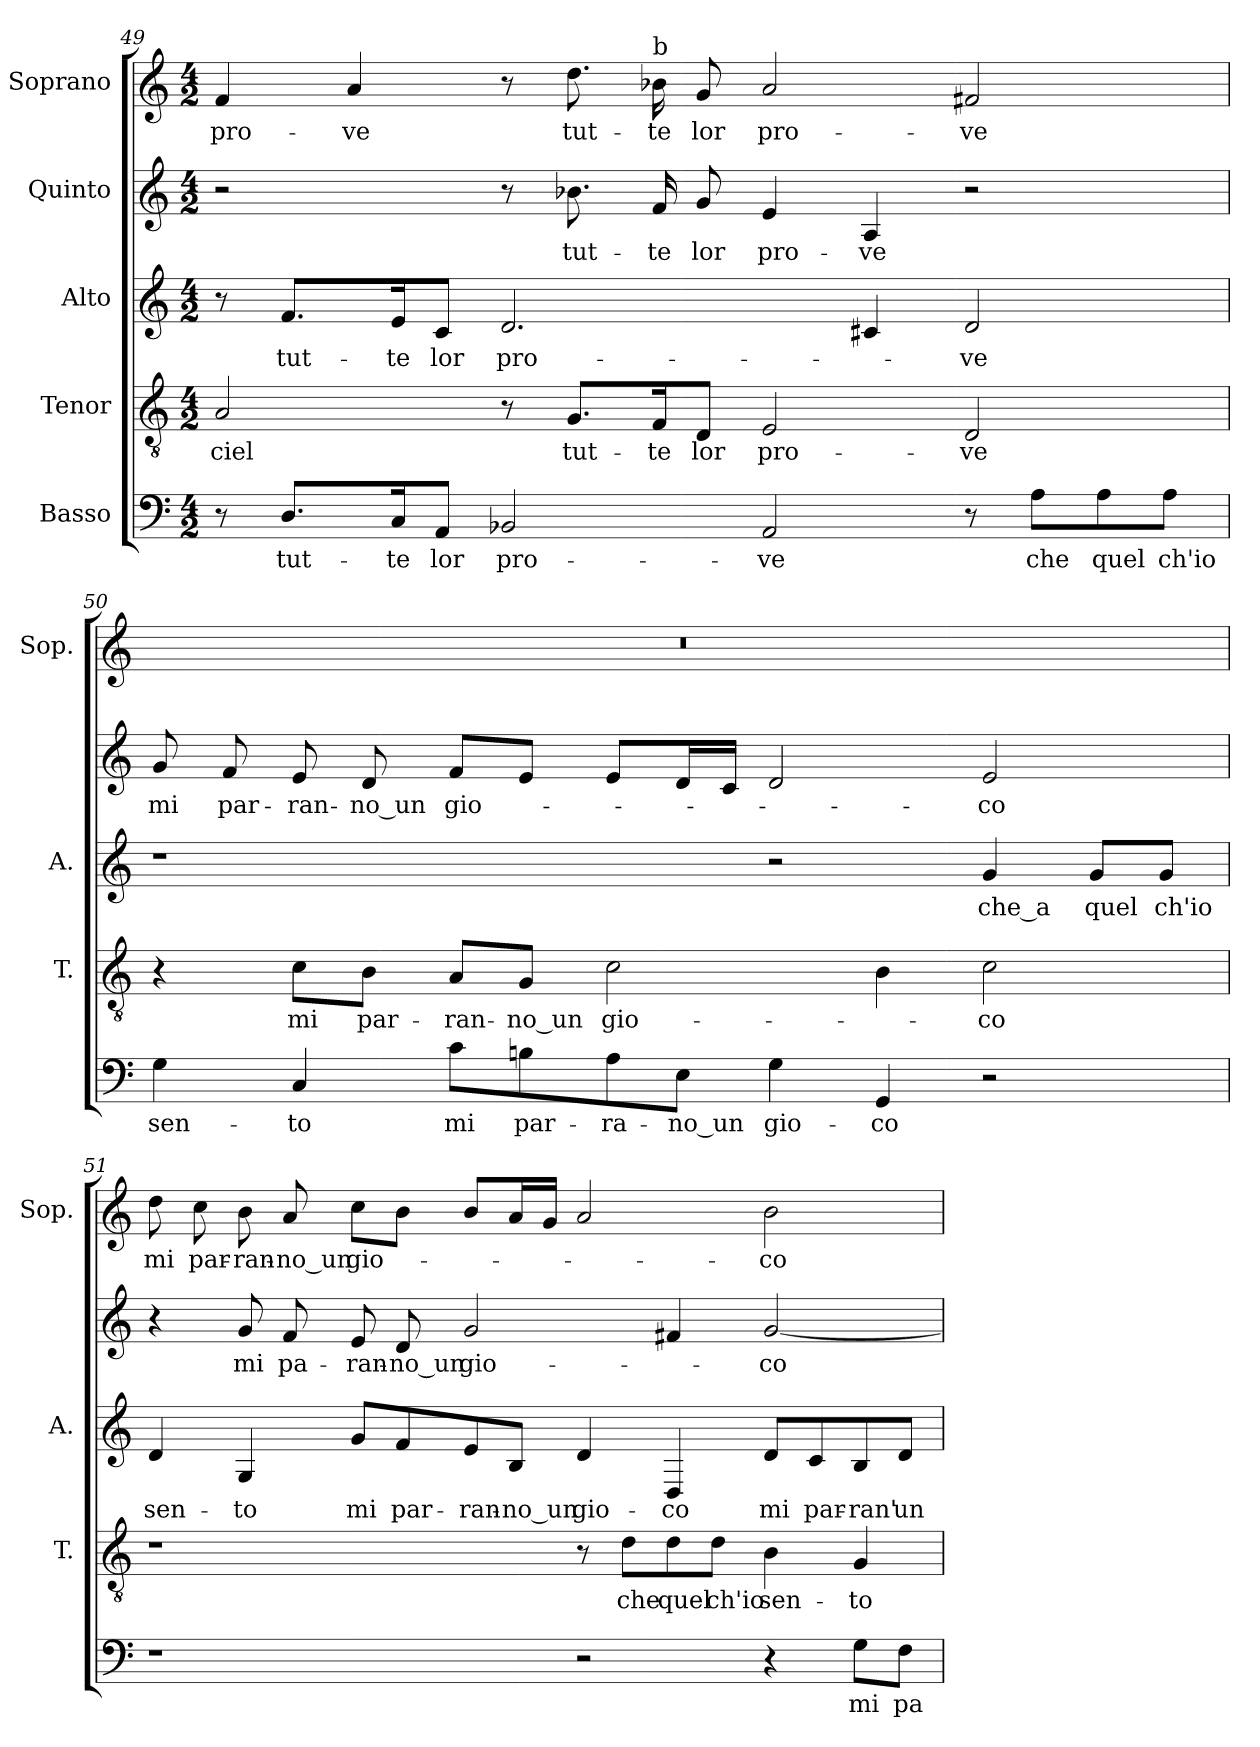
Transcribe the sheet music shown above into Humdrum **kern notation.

**kern	**text	**kern	**text	**kern	**text	**kern	**text	**kern	**text
*part5	*part5	*part4	*part4	*part3	*part3	*part2	*part2	*part1	*part1
*staff5	*staff5	*staff4	*staff4	*staff3	*staff3	*staff2	*staff2	*staff1	*staff1
*I"Basso	*	*I"Tenor	*	*I"Alto	*	*I"Quinto	*	*I"Soprano	*
*	*	*I'T.	*	*I'A.	*	*	*	*I'Sop.	*
*clefF4	*	*clefGv2	*	*clefG2	*	*clefG2	*	*clefG2	*
*	*	*ITrd7c12	*	*	*	*	*	*	*
*k[]	*	*k[]	*	*k[]	*	*k[]	*	*k[]	*
*C:	*	*C:	*	*C:	*	*C:	*	*C:	*
*M4/2	*	*M4/2	*	*M4/2	*	*M4/2	*	*M4/2	*
=49	=49	=49	=49	=49	=49	=49	=49	=49	=49
!	!	!	!LO:LY:b:color=#000000	!	!	!	!	!	!
!	!	!	!	!	!	!	!	!	!LO:LY:b:color=#000000
8r	.	2AAi/	ciel	8r	.	2r	.	4fi/	pro-
!	!LO:LY:b:color=#000000	!	!	!	!	!	!	!	!
!	!	!	!	!	!LO:LY:b:color=#000000	!	!	!	!
8.Di/L	tut-	.	.	8.fi/L	tut-	.	.	.	.
!	!	!	!	!	!	!	!	!	!LO:LY:b:color=#000000
.	.	.	.	.	.	.	.	4ai/	-ve
!	!LO:LY:b:color=#000000	!	!	!	!	!	!	!	!
!	!	!	!	!	!LO:LY:b:color=#000000	!	!	!	!
16Ci/K	-te	.	.	16ei/K	-te	.	.	.	.
!	!LO:LY:b:color=#000000	!	!	!	!	!	!	!	!
!	!	!	!	!	!LO:LY:b:color=#000000	!	!	!	!
8AAi/J	lor	.	.	8ci/J	lor	.	.	.	.
!	!LO:LY:b:color=#000000	!	!	!	!	!	!	!	!
!	!	!	!	!	!LO:LY:b:color=#000000	!	!	!	!
2BB-Xi/	pro-	8r	.	2.di/	pro-	8r	.	8r	.
!	!	!	!LO:LY:b:color=#000000	!	!	!	!	!	!
!	!	!	!	!	!	!	!LO:LY:b:color=#000000	!	!
!	!	!	!	!	!	!	!	!	!LO:LY:b:color=#000000
.	.	8.GGi/L	tut-	.	.	8.b-Xi\	tut-	8.ddi\	tut-
!	!	!	!LO:LY:b:color=#000000	!	!	!	!	!	!
!	!	!	!	!	!	!	!LO:LY:b:color=#000000	!	!
!	!	!	!	!	!	!	!	!LO:TX:a:t=b	!
!	!	!	!	!	!	!	!	!	!LO:LY:b:color=#000000
.	.	16FFi/K	-te	.	.	16fi/	-te	16b-i\	-te
!	!	!	!LO:LY:b:color=#000000	!	!	!	!	!	!
!	!	!	!	!	!	!	!LO:LY:b:color=#000000	!	!
!	!	!	!	!	!	!	!	!	!LO:LY:b:color=#000000
.	.	8DDi/J	lor	.	.	8gi/	lor	8gi/	lor
!	!LO:LY:b:color=#000000	!	!	!	!	!	!	!	!
!	!	!	!LO:LY:b:color=#000000	!	!	!	!	!	!
!	!	!	!	!	!	!	!LO:LY:b:color=#000000	!	!
!	!	!	!	!	!	!	!	!	!LO:LY:b:color=#000000
2AAi/	-ve	2EEi/	pro-	.	.	4ei/	pro-	2ai/	pro-
!	!	!	!	!	!	!	!LO:LY:b:color=#000000	!	!
.	.	.	.	4c#Xi/	.	4Ai/	-ve	.	.
!	!	!	!LO:LY:b:color=#000000	!	!	!	!	!	!
!	!	!	!	!	!LO:LY:b:color=#000000	!	!	!	!
!	!	!	!	!	!	!	!	!	!LO:LY:b:color=#000000
8r	.	2DDi/	-ve	2di/	-ve	2r	.	2f#Xi/	-ve
!	!LO:LY:b:color=#000000	!	!	!	!	!	!	!	!
8Ai\L	che	.	.	.	.	.	.	.	.
!	!LO:LY:b:color=#000000	!	!	!	!	!	!	!	!
8Ai\	quel	.	.	.	.	.	.	.	.
!	!LO:LY:b:color=#000000	!	!	!	!	!	!	!	!
8Ai\J	ch'io	.	.	.	.	.	.	.	.
!!LO:LB:g=z
=50	=50	=50	=50	=50	=50	=50	=50	=50	=50
!	!LO:LY:b:color=#000000	!	!	!	!	!	!	!	!
!	!	!	!	!	!	!	!LO:LY:b:color=#000000	!LO:N:vis=1	!
4Gi\	sen-	4r	.	1r	.	8gi/	mi	0r	.
!	!	!	!	!	!	!	!LO:LY:b:color=#000000	!	!
.	.	.	.	.	.	8fi/	par-	.	.
!	!LO:LY:b:color=#000000	!	!	!	!	!	!	!	!
!	!	!	!LO:LY:b:color=#000000	!	!	!	!	!	!
!	!	!	!	!	!	!	!LO:LY:b:color=#000000	!	!
4Ci/	-to	8Ci\L	mi	.	.	8ei/	-ran-	.	.
!	!	!	!LO:LY:b:color=#000000	!	!	!	!	!	!
!	!	!	!	!	!	!	!LO:LY:b:color=#000000	!	!
.	.	8BBi\J	par-	.	.	8di/	-no_un	.	.
!	!LO:LY:b:color=#000000	!	!	!	!	!	!	!	!
!	!	!	!LO:LY:b:color=#000000	!	!	!	!	!	!
!	!	!	!	!	!	!	!LO:LY:b:color=#000000	!	!
8ci\L	mi	8AAi/L	-ran-	.	.	8fi/L	gio-	.	.
!	!LO:LY:b:color=#000000	!	!	!	!	!	!	!	!
!	!	!	!LO:LY:b:color=#000000	!	!	!	!	!	!
8Bni\	par-	8GGi/J	-no_un	.	.	8ei/J	.	.	.
!	!LO:LY:b:color=#000000	!	!	!	!	!	!	!	!
!	!	!	!LO:LY:b:color=#000000	!	!	!	!	!	!
8Ai\	-ra-	2Ci\	gio-	.	.	8ei/L	.	.	.
!	!LO:LY:b:color=#000000	!	!	!	!	!	!	!	!
8Ei\J	-no_un	.	.	.	.	16di/L	.	.	.
.	.	.	.	.	.	16ci/JJ	.	.	.
!	!LO:LY:b:color=#000000	!	!	!	!	!	!	!	!
4Gi\	gio-	.	.	2r	.	2di/	.	.	.
!	!LO:LY:b:color=#000000	!	!	!	!	!	!	!	!
4GGi/	-co	4BBi\	.	.	.	.	.	.	.
!	!	!	!LO:LY:b:color=#000000	!	!	!	!	!	!
!	!	!	!	!	!LO:LY:b:color=#000000	!	!	!	!
!	!	!	!	!	!	!	!LO:LY:b:color=#000000	!	!
2r	.	2Ci\	-co	4gi/	che_a	2ei/	-co	.	.
!	!	!	!	!	!LO:LY:b:color=#000000	!	!	!	!
.	.	.	.	8gi/L	quel	.	.	.	.
!	!	!	!	!	!LO:LY:b:color=#000000	!	!	!	!
.	.	.	.	8gi/J	ch'io	.	.	.	.
=51	=51	=51	=51	=51	=51	=51	=51	=51	=51
!	!	!	!	!	!LO:LY:b:color=#000000	!	!	!	!
!	!	!	!	!	!	!	!	!	!LO:LY:b:color=#000000
1r	.	1r	.	4di/	sen-	4r	.	8ddi\	mi
!	!	!	!	!	!	!	!	!	!LO:LY:b:color=#000000
.	.	.	.	.	.	.	.	8cci\	par-
!	!	!	!	!	!LO:LY:b:color=#000000	!	!	!	!
!	!	!	!	!	!	!	!LO:LY:b:color=#000000	!	!
!	!	!	!	!	!	!	!	!	!LO:LY:b:color=#000000
.	.	.	.	4Gi/	-to	8gi/	mi	8bi\	-ran-
!	!	!	!	!	!	!	!LO:LY:b:color=#000000	!	!
!	!	!	!	!	!	!	!	!	!LO:LY:b:color=#000000
.	.	.	.	.	.	8fi/	pa-	8ai/	-no_un
!	!	!	!	!	!LO:LY:b:color=#000000	!	!	!	!
!	!	!	!	!	!	!	!LO:LY:b:color=#000000	!	!
!	!	!	!	!	!	!	!	!	!LO:LY:b:color=#000000
.	.	.	.	8gi/L	mi	8ei/	-ran-	8cci\L	gio-
!	!	!	!	!	!LO:LY:b:color=#000000	!	!	!	!
!	!	!	!	!	!	!	!LO:LY:b:color=#000000	!	!
.	.	.	.	8fi/	par-	8di/	-no_un	8bi\J	.
!	!	!	!	!	!LO:LY:b:color=#000000	!	!	!	!
!	!	!	!	!	!	!	!LO:LY:b:color=#000000	!	!
.	.	.	.	8ei/	-ran-	2gi/	gio-	8bi/L	.
!	!	!	!	!	!LO:LY:b:color=#000000	!	!	!	!
.	.	.	.	8Bi/J	-no_un	.	.	16ai/L	.
.	.	.	.	.	.	.	.	16gi/JJ	.
!	!	!	!	!	!LO:LY:b:color=#000000	!	!	!	!
2r	.	8r	.	4di/	gio-	.	.	2ai/	.
!	!	!	!LO:LY:b:color=#000000	!	!	!	!	!	!
.	.	8Di\L	che	.	.	.	.	.	.
!	!	!	!LO:LY:b:color=#000000	!	!	!	!	!	!
!	!	!	!	!	!LO:LY:b:color=#000000	!	!	!	!
.	.	8Di\	quel	4Di/	-co	4f#Xi/	.	.	.
!	!	!	!LO:LY:b:color=#000000	!	!	!	!	!	!
.	.	8Di\J	ch'io	.	.	.	.	.	.
!	!	!	!LO:LY:b:color=#000000	!	!	!	!	!	!
!	!	!	!	!	!LO:LY:b:color=#000000	!	!	!	!
!	!	!	!	!	!	!	!LO:LY:b:color=#000000	!	!
!	!	!	!	!	!	!	!	!	!LO:LY:b:color=#000000
4r	.	4BBi\	sen-	8di/L	mi	[<2gi/	-co	2bi\	-co
!	!	!	!	!	!LO:LY:b:color=#000000	!	!	!	!
.	.	.	.	8ci/	par-	.	.	.	.
!	!LO:LY:b:color=#000000	!	!	!	!	!	!	!	!
!	!	!	!LO:LY:b:color=#000000	!	!	!	!	!	!
!	!	!	!	!	!LO:LY:b:color=#000000	!	!	!	!
8Gi\L	mi	4GGi/	-to	8Bi/	-ran'	.	.	.	.
!	!LO:LY:b:color=#000000	!	!	!	!	!	!	!	!
!	!	!	!	!	!LO:LY:b:color=#000000	!	!	!	!
8Fi\J	pa-	.	.	8di/J	un	.	.	.	.
=	=	=	=	=	=	=	=	=	=
*-	*-	*-	*-	*-	*-	*-	*-	*-	*-
